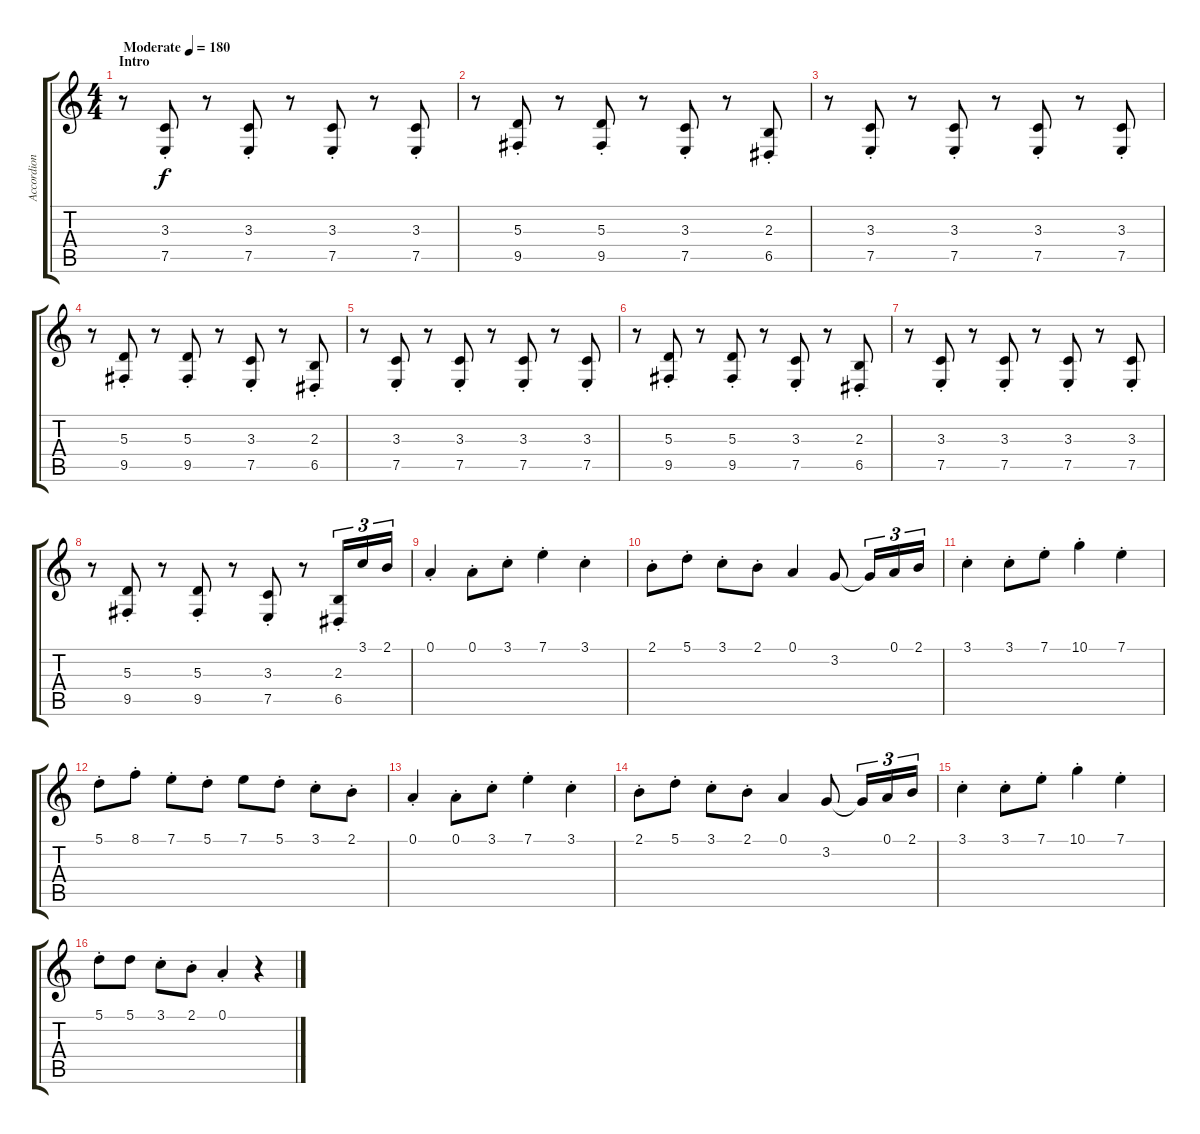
\track ("Accordion - R Hand" "Accordion ") {instrument accordion}
\staff {score tabs}
\tuning (A4 E4 A3 E3 A2 E2) {hide}
\ts (4 4)
\section ("" "Intro")
\tempo (180 "Moderate")
\clef g2
\ks c
r.8{dy f instrument accordion} (3.3{st} 7.5{st}).8 r.8 (3.3{st} 7.5{st}).8 r.8 (3.3{st} 7.5{st}).8 r.8 (3.3{st} 7.5{st}).8 |
r.8 (5.3{st} 9.5{st}).8 r.8 (5.3{st} 9.5{st}).8 r.8 (3.3{st} 7.5{st}).8 r.8 (2.3{st} 6.5{st}).8 |
r.8 (3.3{st} 7.5{st}).8 r.8 (3.3{st} 7.5{st}).8 r.8 (3.3{st} 7.5{st}).8 r.8 (3.3{st} 7.5{st}).8 |
r.8 (5.3{st} 9.5{st}).8 r.8 (5.3{st} 9.5{st}).8 r.8 (3.3{st} 7.5{st}).8 r.8 (2.3{st} 6.5{st}).8 |
r.8 (3.3{st} 7.5{st}).8 r.8 (3.3{st} 7.5{st}).8 r.8 (3.3{st} 7.5{st}).8 r.8 (3.3{st} 7.5{st}).8 |
r.8 (5.3{st} 9.5{st}).8 r.8 (5.3{st} 9.5{st}).8 r.8 (3.3{st} 7.5{st}).8 r.8 (2.3{st} 6.5{st}).8 |
r.8 (3.3{st} 7.5{st}).8 r.8 (3.3{st} 7.5{st}).8 r.8 (3.3{st} 7.5{st}).8 r.8 (3.3{st} 7.5{st}).8 |
r.8 (5.3{st} 9.5{st}).8 r.8 (5.3{st} 9.5{st}).8 r.8 (3.3{st} 7.5{st}).8 r.8 (2.3{st} 6.5{st}).16{tu (3 2)} 3.1.16{tu (3 2)} 2.1.16{tu (3 2)} |
0.1{st}.4 0.1{st}.8 3.1{st}.8 7.1{st}.4 3.1{st}.4 |
2.1{st}.8 5.1{st}.8 3.1{st}.8 2.1{st}.8 0.1.4 3.2.8 3.2{t}.16{tu (3 2)} 0.1.16{tu (3 2)} 2.1.16{tu (3 2)} |
3.1{st}.4 3.1{st}.8 7.1{st}.8 10.1{st}.4 7.1{st}.4 |
5.1{st}.8 8.1{st}.8 7.1{st}.8 5.1{st}.8 7.1.8 5.1{st}.8 3.1{st}.8 2.1{st}.8 |
0.1{st}.4 0.1{st}.8 3.1{st}.8 7.1{st}.4 3.1{st}.4 |
2.1{st}.8 5.1{st}.8 3.1{st}.8 2.1{st}.8 0.1.4 3.2.8 3.2{t}.16{tu (3 2)} 0.1.16{tu (3 2)} 2.1.16{tu (3 2)} |
3.1{st}.4 3.1{st}.8 7.1{st}.8 10.1{st}.4 7.1{st}.4 |
5.1{st}.8 5.1.8 3.1{st}.8 2.1{st}.8 0.1{st}.4 r.4
